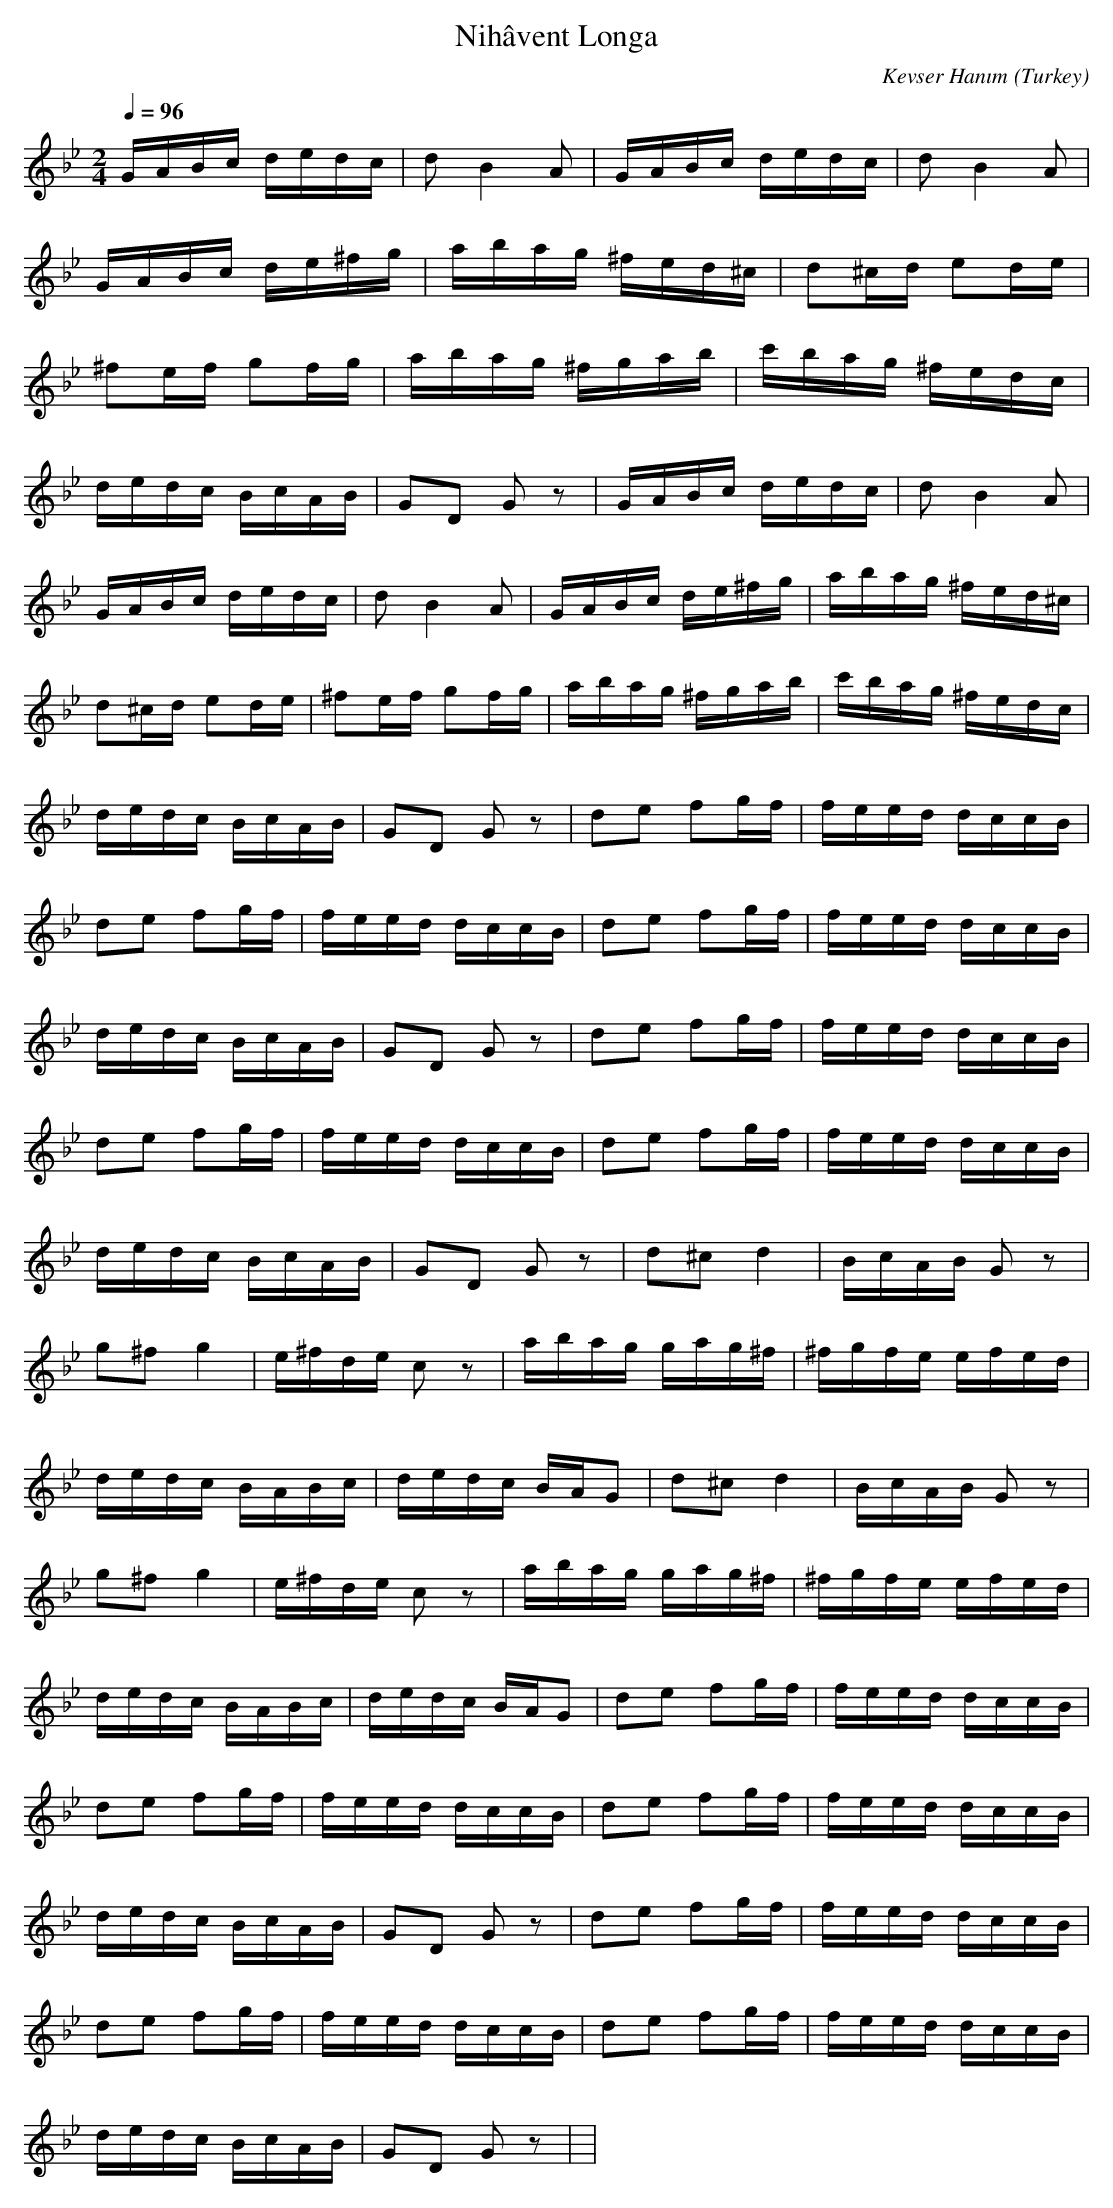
X:1
T: Nihâvent Longa
C: Kevser Hanım
O: Turkey
M: 2/4
L: 1/16
K: C _B _e
Q: 1/4=96
GABc dedc  | d2B4A2  | GABc dedc  | d2B4A2  |
w:   |   |   |   |
GABc de^fg  | abag ^fed^c  | d2^cd e2de  |
w:   |   |   |
^f2ef g2fg  | abag ^fgab  | c'bag ^fedc  |
w:   |   |   |
dedc BcAB  | G2D2 G2z2  | GABc dedc  | d2B4A2  |
w:   |   |   |   |
GABc dedc  | d2B4A2  | GABc de^fg  | abag ^fed^c  |
w:   |   |   |   |
d2^cd e2de  | ^f2ef g2fg  | abag ^fgab  | \
w:   |   |   |
c'bag ^fedc  |
w:   |
dedc BcAB  | G2D2 G2z2  | d2e2 f2gf  | feed dccB  |
w:   |   |   |   |
d2e2 f2gf  | feed dccB  | d2e2 f2gf  | feed dccB  |
w:   |   |   |   |
dedc BcAB  | G2D2 G2z2  | d2e2 f2gf  | feed dccB  |
w:   |   |   |   |
d2e2 f2gf  | feed dccB  | d2e2 f2gf  | feed dccB  |
w:   |   |   |   |
dedc BcAB  | G2D2 G2z2  | d2^c2 d4  | BcAB G2z2  |
w:   |   |   |   |
g2^f2 g4  | e^fde c2z2  | abag gag^f  | \
w:   |   |   |
^fgfe efed  |
w:   |
dedc BABc  | dedc BAG2  | d2^c2 d4  | BcAB G2z2  |
w:   |   |   |   |
g2^f2 g4  | e^fde c2z2  | abag gag^f  | \
w:   |   |   |
^fgfe efed  |
w:   |
dedc BABc  | dedc BAG2  | d2e2 f2gf  | feed dccB  |
w:   |   |   |   |
d2e2 f2gf  | feed dccB  | d2e2 f2gf  | feed dccB  |
w:   |   |   |   |
dedc BcAB  | G2D2 G2z2  | d2e2 f2gf  | feed dccB  |
w:   |   |   |   |
d2e2 f2gf  | feed dccB  | d2e2 f2gf  | feed dccB  |
w:   |   |   |   |
dedc BcAB  | G2D2 G2z2  | |
